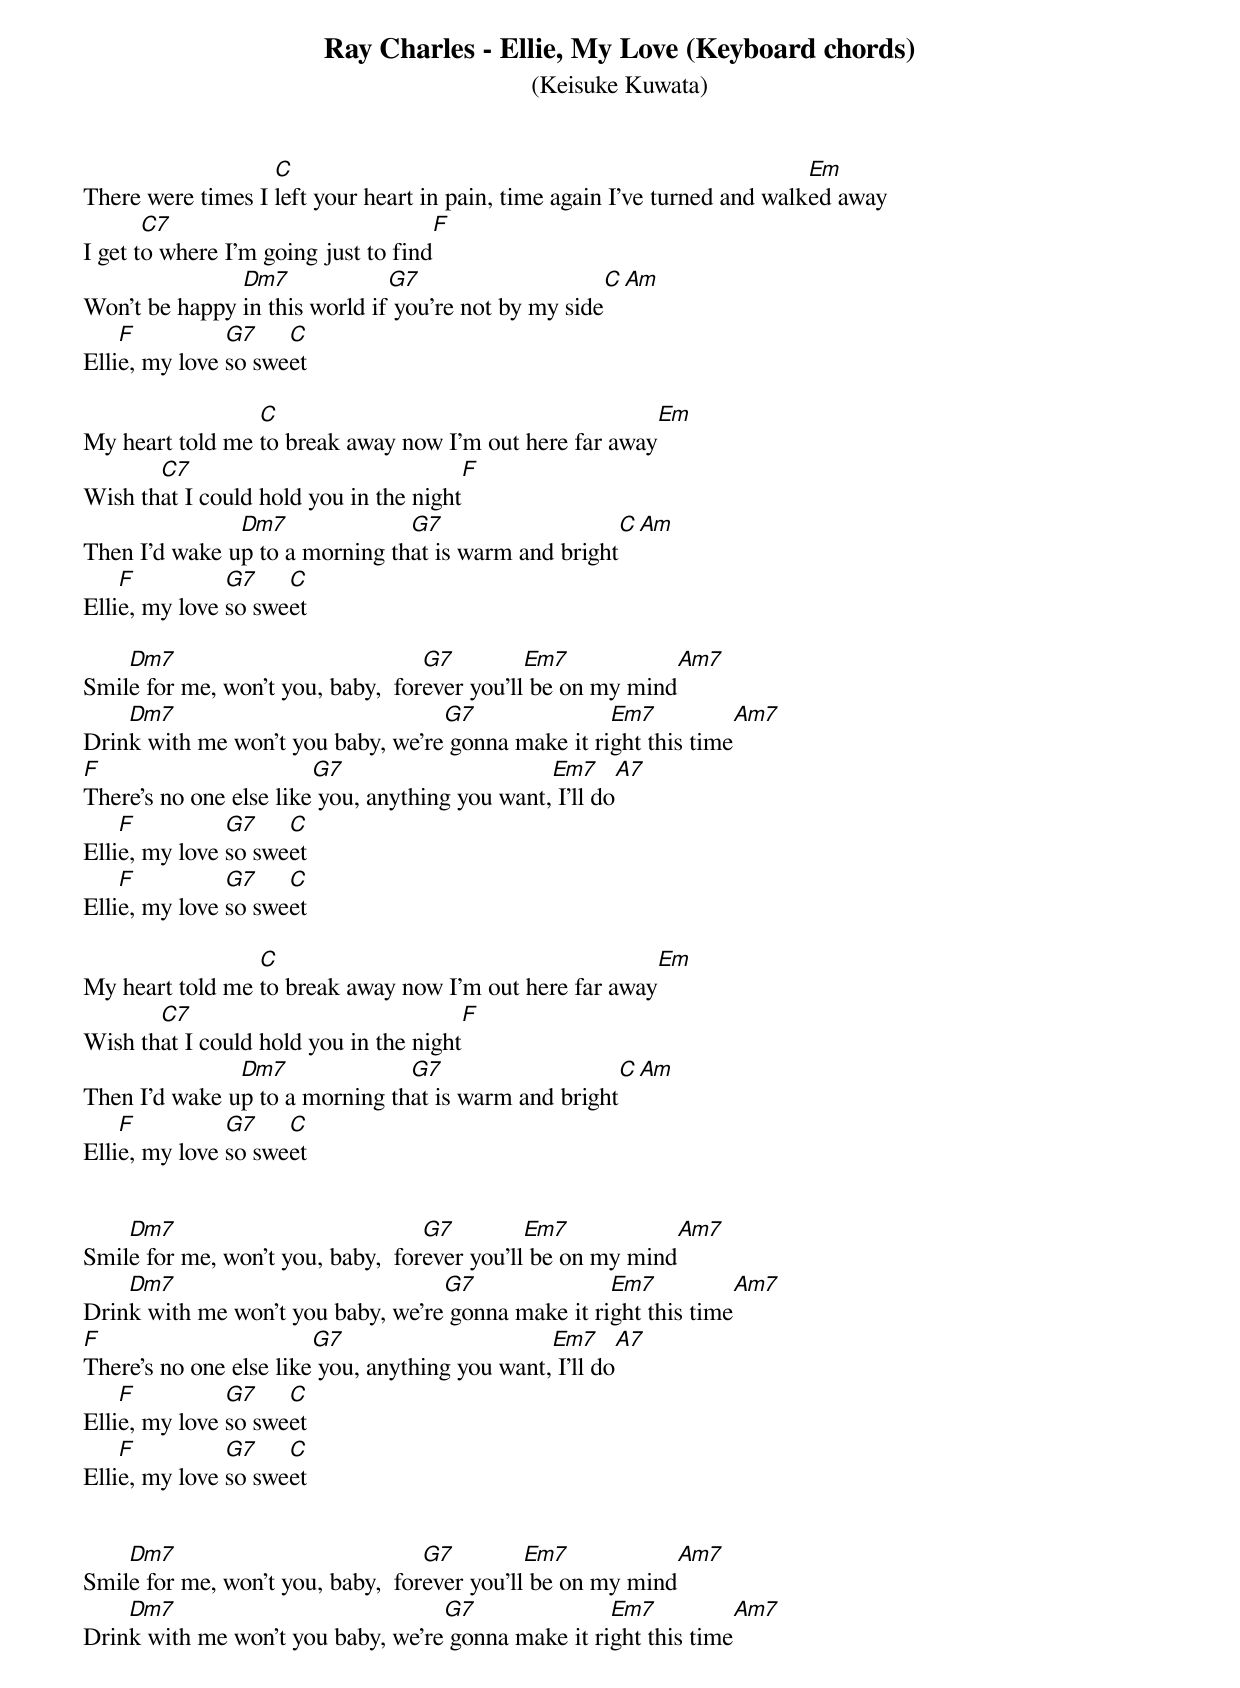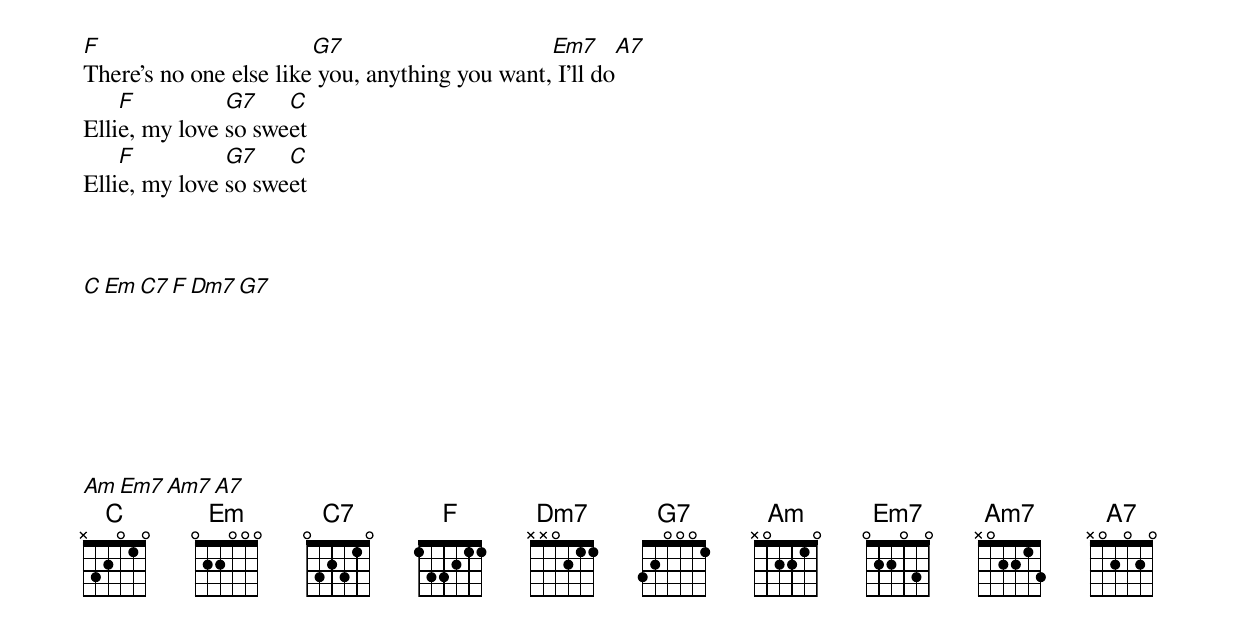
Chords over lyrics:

Ray Charles - Ellie, My Love (Keyboard chords)
(Keisuke Kuwata)

                   C                                                       Em
There were times I left your heart in pain, time again I've turned and walked away
       C7                                     F
I get to where I'm going just to find
               Dm7             G7                    C             Am
Won't be happy in this world if you're not by my side
    F          G7    C
Ellie, my love so sweet

                 C                                            Em
My heart told me to break away now I'm out here far away
       C7                                          F
Wish that I could hold you in the night
               Dm7              G7                    C              Am
Then I'd wake up to a morning that is warm and bright
    F          G7    C
Ellie, my love so sweet

    Dm7                            G7         Em7                         Am7
Smile for me, won't you, baby,  forever you'll be on my mind
    Dm7                            G7               Em7                            Am7
Drink with me won't you baby, we're gonna make it right this time
F                       G7                      Em7                    A7
There's no one else like you, anything you want, I'll do
    F          G7    C
Ellie, my love so sweet
    F          G7    C
Ellie, my love so sweet

                 C                                            Em
My heart told me to break away now I'm out here far away
       C7                                          F
Wish that I could hold you in the night
               Dm7              G7                    C              Am
Then I'd wake up to a morning that is warm and bright
    F          G7    C
Ellie, my love so sweet


    Dm7                            G7         Em7                         Am7
Smile for me, won't you, baby,  forever you'll be on my mind
    Dm7                            G7               Em7                            Am7
Drink with me won't you baby, we're gonna make it right this time
F                       G7                      Em7                    A7
There's no one else like you, anything you want, I'll do
    F          G7    C
Ellie, my love so sweet
    F          G7    C
Ellie, my love so sweet


    Dm7                            G7         Em7                         Am7
Smile for me, won't you, baby,  forever you'll be on my mind
    Dm7                            G7               Em7                            Am7
Drink with me won't you baby, we're gonna make it right this time
F                       G7                      Em7                    A7
There's no one else like you, anything you want, I'll do
    F          G7    C
Ellie, my love so sweet
    F          G7    C
Ellie, my love so sweet



  C      Em     C7     F      Dm7    G7







  Am     Em7    Am7    A7
